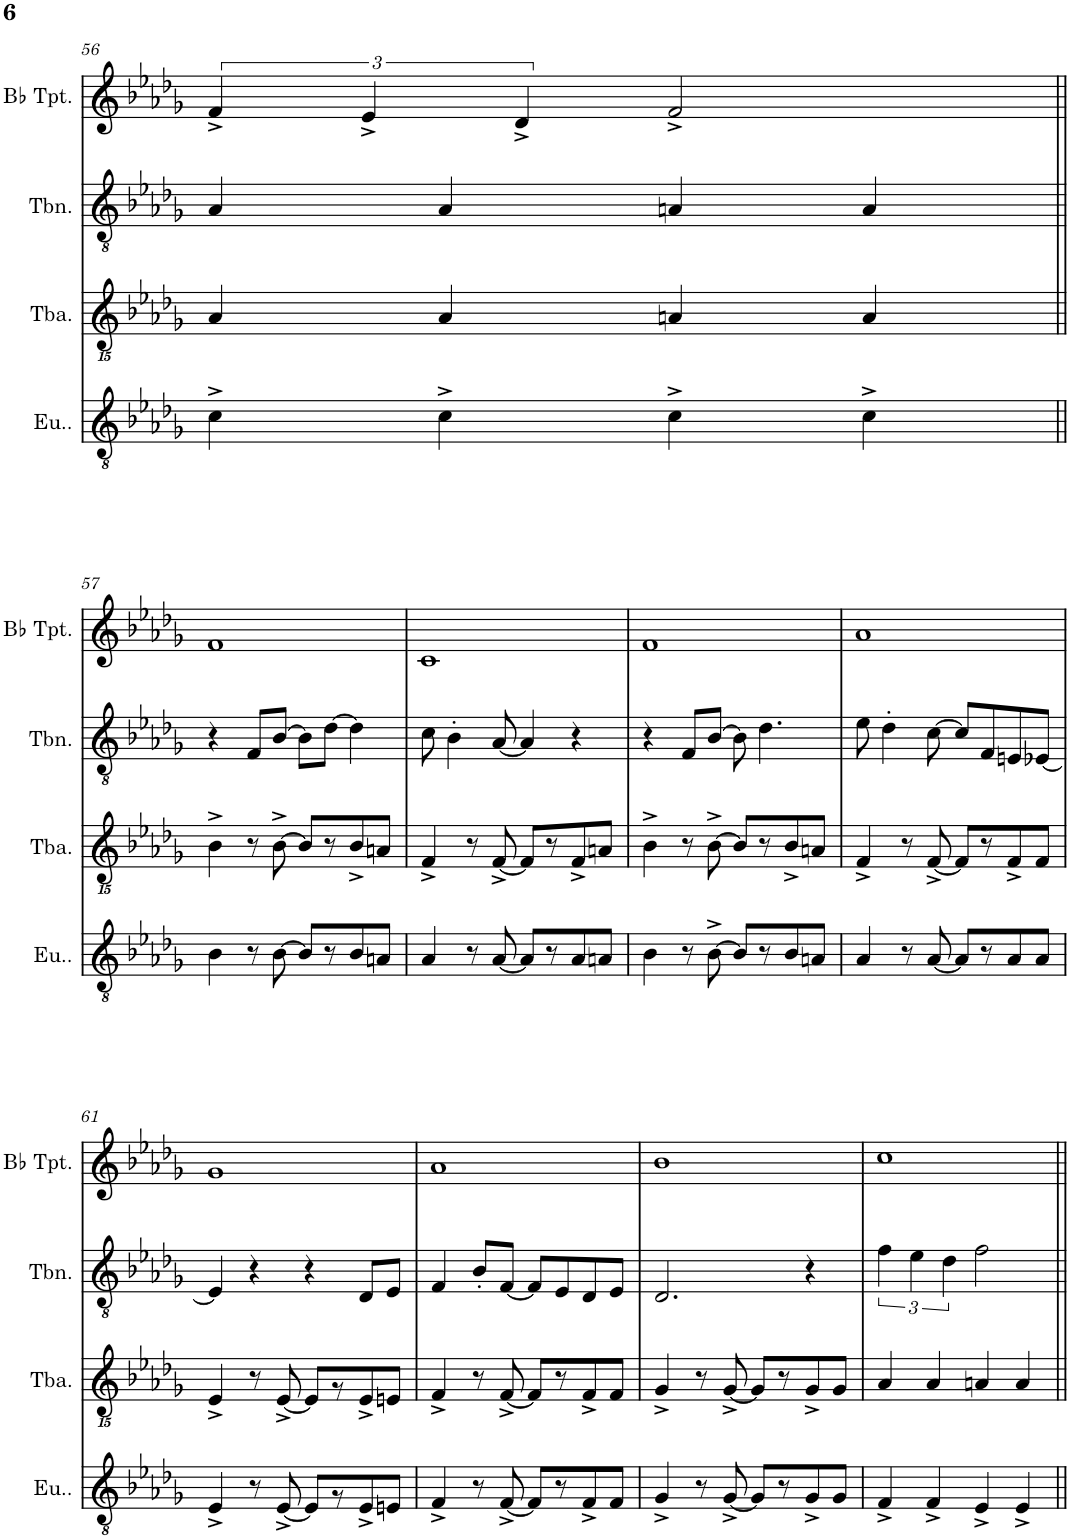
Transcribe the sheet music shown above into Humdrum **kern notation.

**kern	**kern	**kern	**kern
*part4	*part3	*part2	*part1
*staff4	*staff3	*staff2	*staff1
*I"Euphonium	*I"Tuba	*I"Trombone	*I"Bb Trumpet
*I'Eu..	*I'Tba.	*I'Tbn.	*I'Bb Tpt.
!!LO:PB:g=z
*clefGv2	*clefGvv2	*clefGv2	*clefG2
*	*	*	*Trd1c2
*k[b-e-a-d-g-]	*k[b-e-a-d-g-]	*k[b-e-a-d-g-]	*k[b-e-a-d-g-]
*M4/4	*M4/4	*M4/4	*M4/4
=56	=56	=56	=56
4c^\	4AA-/	4A-/	6f^/
.	.	.	6e-^/
4c^\	4AA-/	4A-/	.
.	.	.	6d-^/
4c^\	4AAn/	4An/	2f^/
4c^\	4AA/	4A/	.
!!LO:LB:g=z
=57||	=57||	=57||	=57||
4B-\	4BB-^\	4r	1f
8r	8r	8F/L	.
[8B-\	[8BB-^\	[8B-/J	.
8B-/L]	8BB-/L]	8B-\L]	.
8r	8r	[8d-\J	.
8B-/	8BB-^/	4d-\]	.
8An/J	8AAn/J	.	.
=58	=58	=58	=58
4A-/	4FF^/	8c\	1c
.	.	4B-'\	.
8r	8r	.	.
[8A-/	[8FF^/	[8A-/	.
8A-/L]	8FF/L]	4A-/]	.
8r	8r	.	.
8A-/	8FF^/	4r	.
8An/J	8AAn/J	.	.
=59	=59	=59	=59
4B-\	4BB-^\	4r	1f
8r	8r	8F/L	.
[8B-^\	[8BB-^\	[8B-/J	.
8B-/L]	8BB-/L]	8B-\]	.
8r	8r	4.d-\	.
8B-/	8BB-^/	.	.
8An/J	8AAn/J	.	.
=60	=60	=60	=60
4A-/	4FF^/	8e-\	1a-
.	.	4d-'\	.
8r	8r	.	.
[8A-/	[8FF^/	[8c\	.
8A-/L]	8FF/L]	8c/L]	.
8r	8r	8F/	.
8A-/	8FF^/	8En/	.
8A-/J	8FF/J	[8E-X/J	.
!!LO:LB:g=z
=61	=61	=61	=61
4E-^/	4EE-^/	4E-/]	1g-
8r	8r	4r	.
[8E-^/	[8EE-^/	.	.
8E-/L]	8EE-/L]	4r	.
8r	8r	.	.
8E-^/	8EE-^/	8D-/L	.
8En/J	8EEn/J	8E-/J	.
=62	=62	=62	=62
4F^/	4FF^/	4F/	1a-
8r	8r	8B-'/L	.
[8F^/	[8FF^/	[8F/J	.
8F/L]	8FF/L]	8F/L]	.
8r	8r	8E-/	.
8F^/	8FF^/	8D-/	.
8F/J	8FF/J	8E-/J	.
=63	=63	=63	=63
4G-^/	4GG-^/	2.D-/	1b-
8r	8r	.	.
[8G-^/	[8GG-^/	.	.
8G-/L]	8GG-/L]	.	.
8r	8r	.	.
8G-^/	8GG-^/	4r	.
8G-/J	8GG-/J	.	.
=64	=64	=64	=64
4F^/	4AA-/	6f\	1cc
.	.	6e-\	.
4F^/	4AA-/	.	.
.	.	6d-\	.
4E-^/	4AAn/	2f\	.
4E-^/	4AA/	.	.
=||	=||	=||	=||
*-	*-	*-	*-
